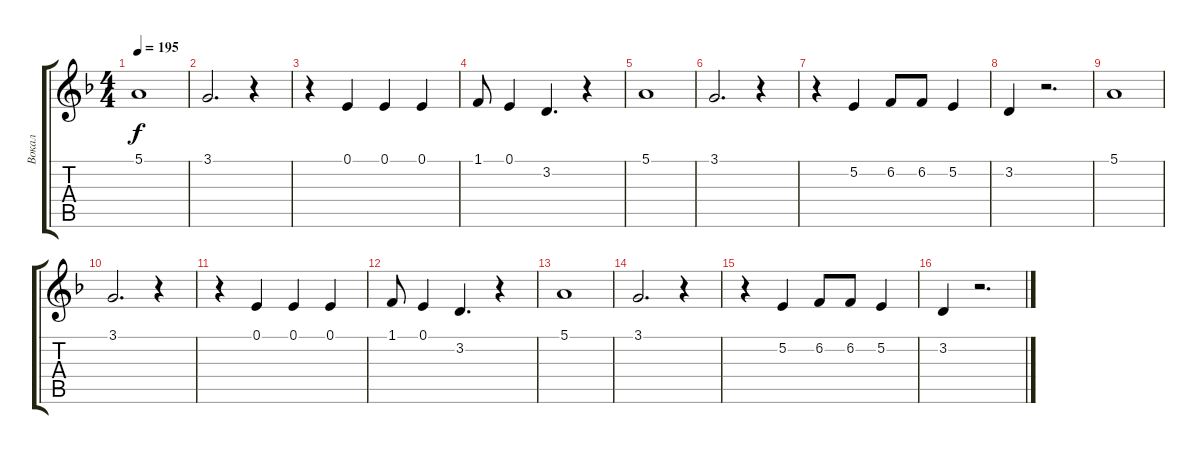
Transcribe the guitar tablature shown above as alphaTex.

\track ("Вокал" "Вокал") {instrument oboe}
\staff {score tabs}
\tuning (E4 B3 G3 D3 A2 E2) {hide}
\ts (4 4)
\tempo 195
\clef g2
\ks f
5.1.1{dy f} |
3.1.2{d} r.4 |
r.4 0.1.4 0.1.4 0.1.4 |
1.1.8 0.1.4 3.2.4{d} r.4 |
5.1.1 |
3.1.2{d} r.4 |
r.4 5.2.4 6.2.8 6.2.8 5.2.4 |
3.2.4 r.2{d} |
5.1.1 |
3.1.2{d} r.4 |
r.4 0.1.4 0.1.4 0.1.4 |
1.1.8 0.1.4 3.2.4{d} r.4 |
5.1.1 |
3.1.2{d} r.4 |
r.4 5.2.4 6.2.8 6.2.8 5.2.4 |
3.2.4 r.2{d}
